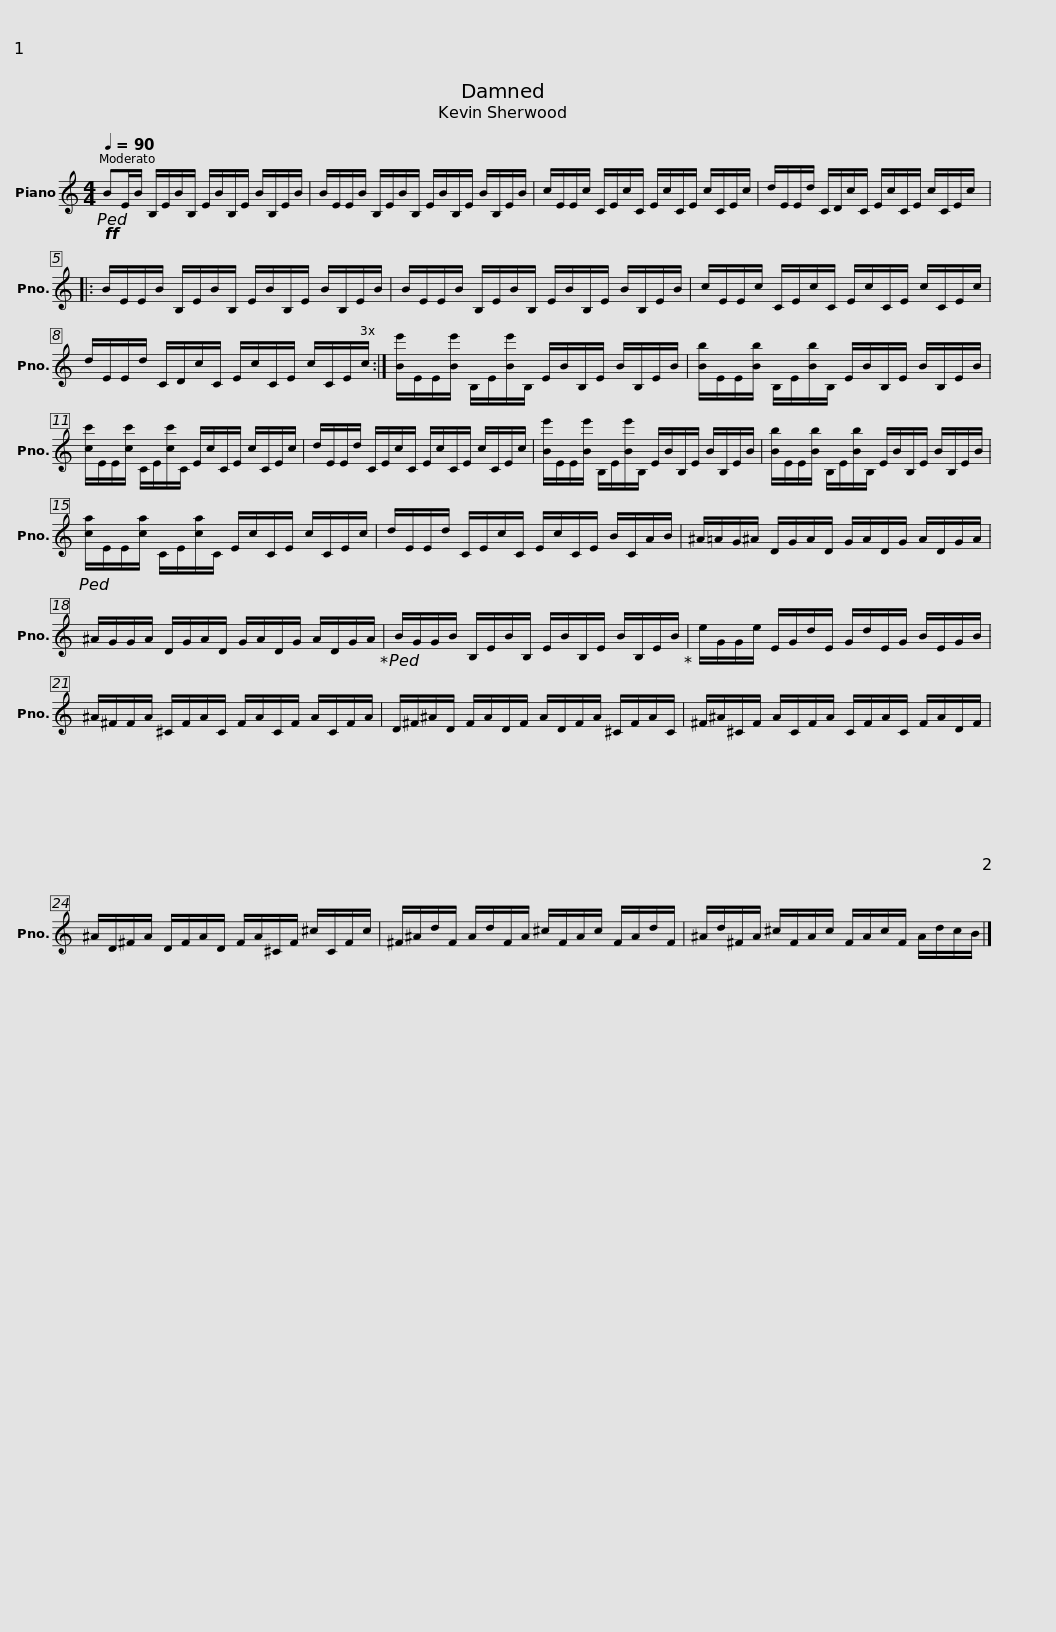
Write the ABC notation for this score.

X:1
L:1/8
Q:1/4=90
M:4/4
I:linebreak $
K:C
V:1 treble
V:1
!ff!!ped! BE/B/ B,/E/B/B,/ E/B/B,/E/ B/B,/E/B/ | B/E/E/B/ B,/E/B/B,/ E/B/B,/E/ B/B,/E/B/ |$ c/E/E/c/ C/E/c/C/ E/c/C/E/ c/C/E/c/ | d/E/E/d/ C/D/c/C/ E/c/C/E/ c/C/E/c/ |:$ B/E/E/B/ B,/E/B/B,/ E/B/B,/E/ B/B,/E/B/ | %5
 B/E/E/B/ B,/E/B/B,/ E/B/B,/E/ B/B,/E/B/ |$ c/E/E/c/ C/E/c/C/ E/c/C/E/ c/C/E/c/ | d/E/E/d/ C/D/c/C/ E/c/C/E/ c/C/E/c/ :|$ [Be']/E/E/[Be']/ B,/E/[Be']/B,/ E/B/B,/E/ B/B,/E/B/ | [Bb]/E/E/[Bb]/ B,/E/[Bb]/B,/ E/B/B,/E/ B/B,/E/B/ |$ %10
 [cc']/E/E/[cc']/ C/E/[cc']/C/ E/c/C/E/ c/C/E/c/ | d/E/E/d/ C/E/c/C/ E/c/C/E/ c/C/E/c/ |$ [Be']/E/E/[Be']/ B,/E/[Be']/B,/ E/B/B,/E/ B/B,/E/B/ | [Bb]/E/E/[Bb]/ B,/E/[Bb]/B,/ E/B/B,/E/ B/B,/E/B/ |$!ped! [ca]/E/E/[ca]/ C/E/[ca]/C/ E/c/C/E/ c/C/E/c/ | %15
 d/E/E/d/ C/E/c/C/ E/c/C/E/ B/C/A/B/ |$ ^A/=A/G/^A/ D/G/A/D/ G/A/D/G/ A/D/G/A/ | ^A/G/G/A/ D/G/A/D/ G/A/D/G/ A/D/G/A/!ped-up! |$!ped! B/G/G/B/ B,/E/B/B,/ E/B/B,/E/ B/B,/E/B/!ped-up! | e/G/G/e/ E/G/d/E/ G/d/E/G/ B/E/G/B/ |$ %20
 ^A/^F/F/A/ ^C/F/A/C/ F/A/C/F/ A/C/F/A/ | D/^F/^A/D/ F/A/D/F/ A/D/F/A/ ^C/F/A/C/ |$ ^F/^A/^C/F/ A/C/F/A/ C/F/A/C/ F/A/D/F/ | ^A/D/^F/A/ D/F/A/D/ F/A/^C/F/ ^c/C/F/c/ |$ ^F/^A/d/F/ A/d/F/A/ ^c/F/A/c/ F/A/d/F/ | %25
 ^A/d/^F/A/ ^c/F/A/c/ F/A/c/F/ A/d/c/B/ |] %26
